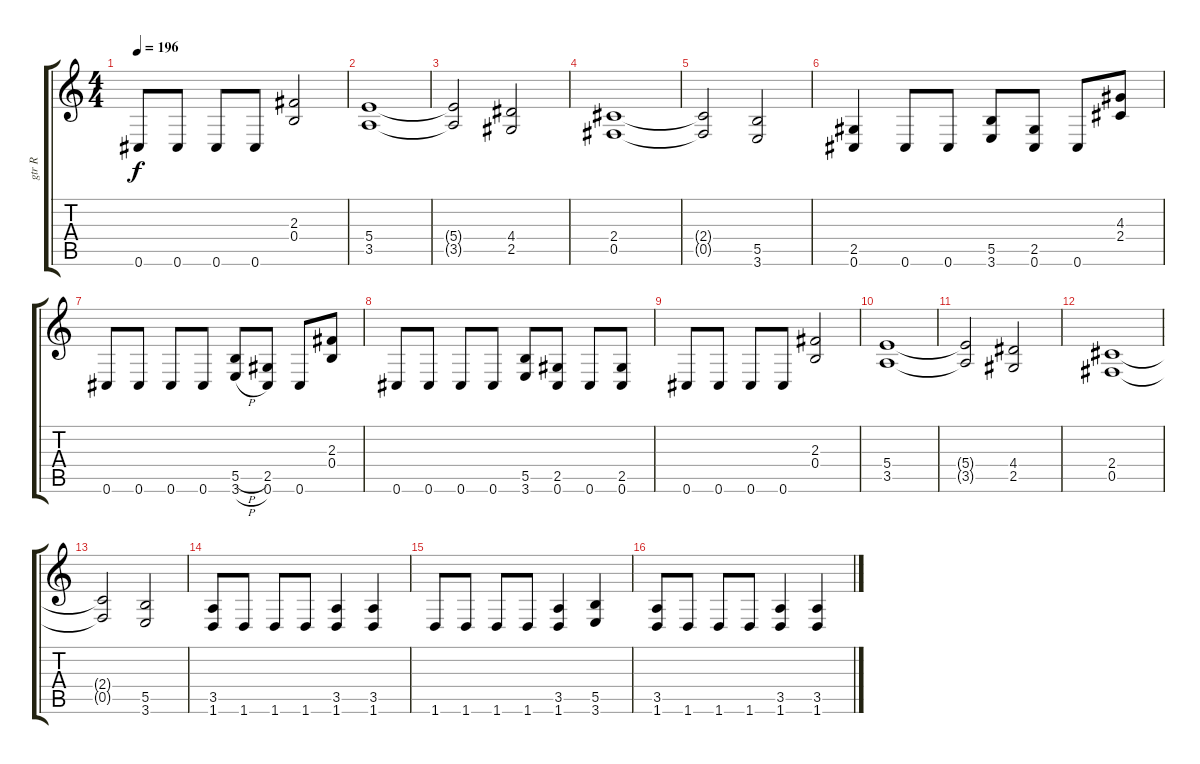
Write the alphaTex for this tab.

\track ("gtr R" "gtr R") {instrument overdrivenguitar}
\staff {score tabs}
\tuning (Db4 Ab3 E3 B2 Gb2 Db2) {hide}
\ts (4 4)
\tempo 196
\clef g2
\ks c
0.6.8{dy f} 0.6.8 0.6.8 0.6.8 (2.3 0.4).2 |
(5.4 3.5).1 |
(5.4{t} 3.5{t}).2 (4.4 2.5).2 |
(2.4 0.5).1 |
(2.4{t} 0.5{t}).2 (5.5 3.6).2 |
(2.5 0.6).4 0.6.8 0.6.8 (5.5 3.6).8 (2.5 0.6).8 0.6.8 (4.3 2.4).8 |
0.6.8 0.6.8 0.6.8 0.6.8 (5.5{h} 3.6{h}).8 (2.5 0.6).8 0.6.8 (2.3 0.4).8 |
0.6.8 0.6.8 0.6.8 0.6.8 (5.5 3.6).8 (2.5 0.6).8 0.6.8 (2.5 0.6).8 |
0.6.8 0.6.8 0.6.8 0.6.8 (2.3 0.4).2 |
(5.4 3.5).1 |
(5.4{t} 3.5{t}).2 (4.4 2.5).2 |
(2.4 0.5).1 |
(2.4{t} 0.5{t}).2 (5.5 3.6).2 |
(3.5 1.6).8 1.6.8 1.6.8 1.6.8 (3.5 1.6).4 (3.5 1.6).4 |
1.6.8 1.6.8 1.6.8 1.6.8 (3.5 1.6).4 (5.5 3.6).4 |
(3.5 1.6).8 1.6.8 1.6.8 1.6.8 (3.5 1.6).4 (3.5 1.6).4
